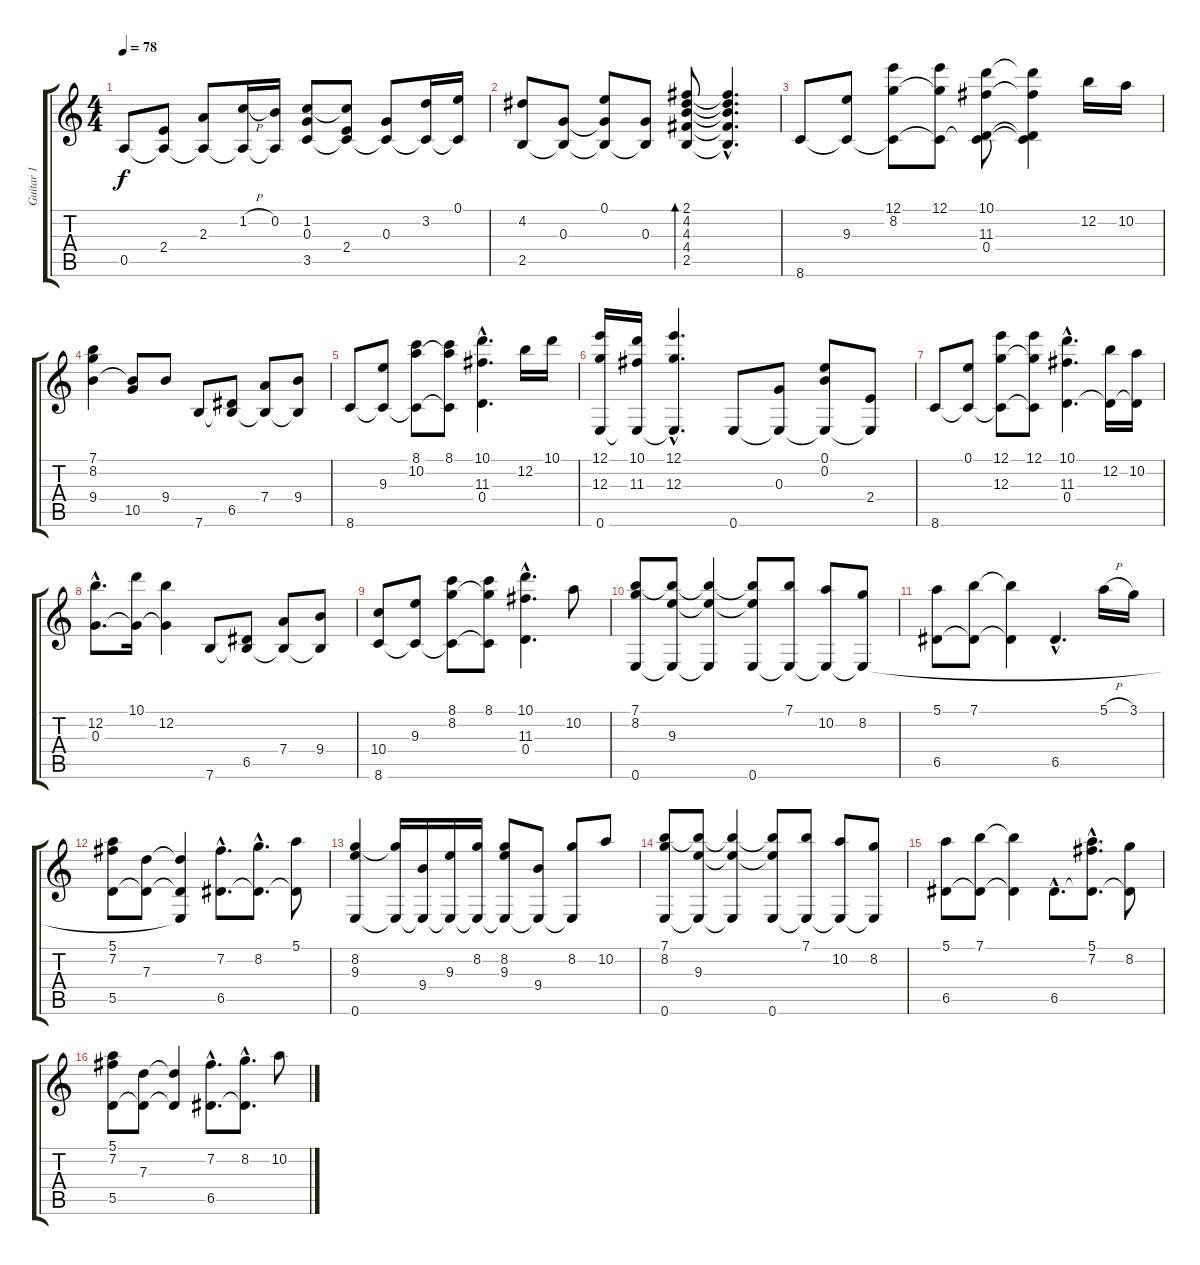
\track ("Guitar 1" "Guitar 1") {instrument acousticguitarsteel}
\staff {score tabs}
\tuning (E4 B3 G3 D3 A2 E2) {hide}
\ts (4 4)
\tempo 78
\clef g2
\ks c
0.5.8{dy f} (2.4 0.5{t}).8 (2.3 0.5{t}).8 (1.2{h} 0.5{t}).16 (0.2 0.5{t}).16 (1.2 0.3 3.5).8 (1.2{t} 2.4 3.5{t}).8 (0.3 3.5{t}).8 (3.2 3.5{t}).16 (0.1 3.5{t}).16 |
(4.2 2.5).8 (0.3 2.5{t}).8 (0.1 0.3{t} 2.5{t}).8 (0.3 2.5{t}).8 (2.1 4.2 4.3 4.4 2.5).8{bd 60} (2.1{hac t} 4.2{hac t} 4.3{hac t} 4.4{hac t} 2.5{hac t}).4{d} |
8.6.8 (9.3 8.6{t}).8 (12.1 8.2 8.6{t}).8 (12.1 8.2{t} 8.6{t}).8 (10.1 11.3 0.4 8.6{t}).8 (10.1{t} 11.3{t} 0.4{t} 8.6{t}).4 12.2.16 10.2.16 |
(7.1 8.2 9.4).4 (9.4{t} 10.5).8 9.4.8 7.6.8 (6.5 7.6{t}).8 (7.4 7.6{t}).8 (9.4 7.6{t}).8 |
8.6.8 (9.3 8.6{t}).8 (8.1 10.2 8.6{t}).8 (8.1 10.2{t} 8.6{t}).8 (10.1{hac} 11.3{hac} 0.4{hac}).4{d} 12.2.16 10.1.16 |
(12.1 12.3 0.6).16 (10.1 11.3 0.6{t}).16 (12.1{hac} 12.3{hac} 0.6{hac t}).4{d} 0.6.8 (0.3 0.6{t}).8 (0.1 0.2 0.6{t}).8 (2.4 0.6{t}).8 |
8.6.8 (0.1 8.6{t}).8 (12.1 12.3 8.6{t}).8 (12.1 12.3{t} 8.6{t}).8 (10.1{hac} 11.3{hac} 0.4{hac}).4{d} (12.2 0.4{t}).16 (10.2 0.4{t}).16 |
(12.2{hac} 0.3{hac}).8{d} (10.1 0.3{t}).16 (12.2 0.3{t}).4 7.6.8 (6.5 7.6{t}).8 (7.4 7.6{t}).8 (9.4 7.6{t}).8 |
(10.4 8.6).8 (9.3 8.6{t}).8 (8.1 8.2 8.6{t}).8 (8.1 8.2{t} 8.6{t}).8 (10.1{hac} 11.3{hac} 0.4{hac}).4{d} 10.2.8 |
(7.1 8.2 0.6).8 (7.1{t} 9.3 0.6{t}).8 (7.1{t} 9.3{t} 0.6{t}).4 (7.1{t} 9.3{t} 0.6).8 (7.1 0.6{t}).8 (10.2 0.6{t}).8 (8.2 0.6{t}).8 |
(5.1 6.5).8 (7.1 6.5{t}).8 (7.1{t} 6.5{t}).4 6.5{hac}.4{d} 5.1{h}.16 3.1.16 |
(5.1 7.2 5.5).8 (7.3 5.5{t}).8 (7.3{t} 5.5{t} 0.6{t}).4 (7.2{hac} 6.5{hac}).8{d} (8.2{hac} 6.5{hac t}).8{d} (5.1 6.5{t}).8 |
(8.2 9.3 0.6).4 (8.2{t} 0.6{t}).16 (9.4 0.6{t}).16 (9.3 0.6{t}).16 (8.2 0.6{t}).16 (8.2 9.3 0.6{t}).8 (9.4 0.6{t}).8 (8.2 0.6{t}).8 10.2.8 |
(7.1 8.2 0.6).8 (7.1{t} 9.3 0.6{t}).8 (7.1{t} 9.3{t} 0.6{t}).4 (7.1{t} 9.3{t} 0.6).8 (7.1 0.6{t}).8 (10.2 0.6{t}).8 (8.2 0.6{t}).8 |
(5.1 6.5).8 (7.1 6.5{t}).8 (7.1{t} 6.5{t}).4 6.5{hac}.8{d} (5.1{hac} 7.2{hac} 6.5{hac t}).8{d} (8.2 6.5{t}).8 |
(5.1 7.2 5.5).8 (7.3 5.5{t}).8 (7.3{t} 5.5{t}).4 (7.2{hac} 6.5{hac}).8{d} (8.2{hac} 6.5{hac t}).8{d} 10.2.8
